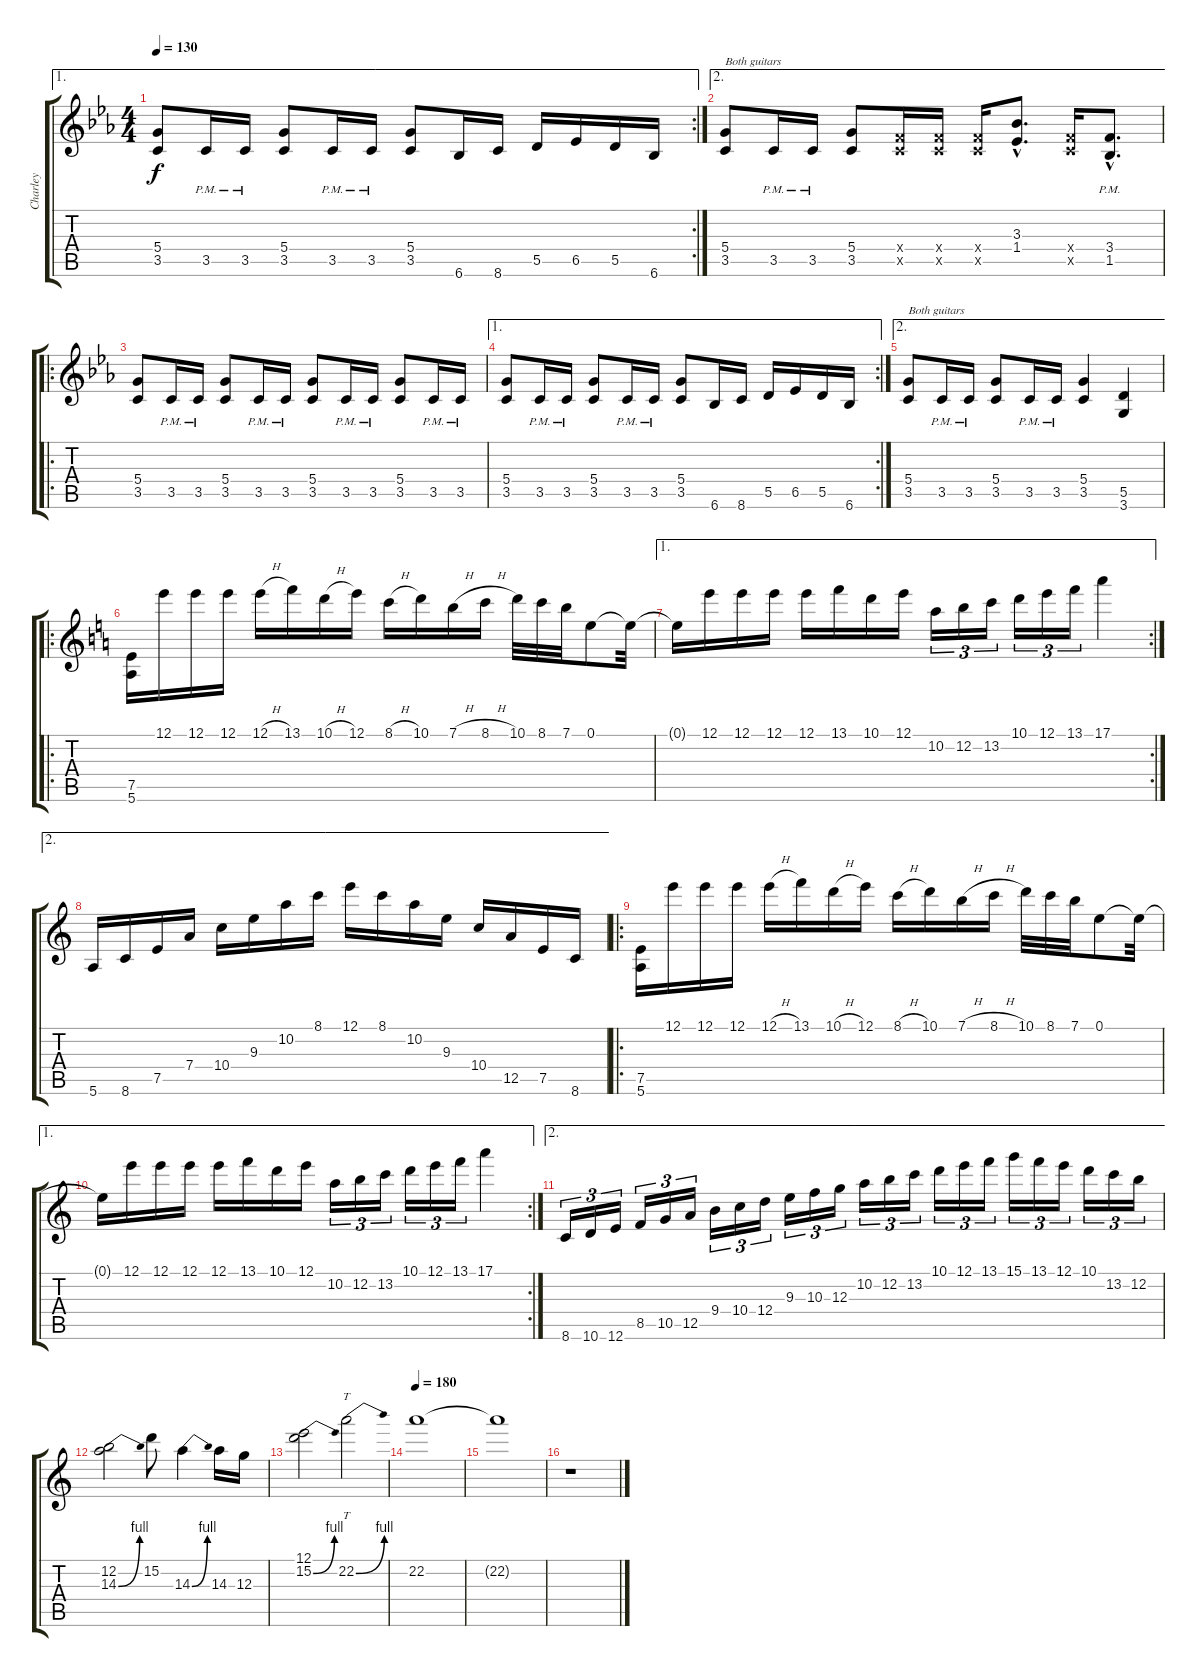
\track ("Charley" "Charley") {instrument overdrivenguitar}
\staff {score tabs}
\tuning (E4 B3 G3 D3 A2 E2) {hide}
\ae 1
\rc 2
\ts (4 4)
\tempo 130
\clef g2
\ks cminor
(5.4 3.5).8{dy f} 3.5{pm}.16 3.5{pm}.16 (5.4 3.5).8 3.5{pm}.16 3.5{pm}.16 (5.4 3.5).8 6.6.16 8.6.16 5.5.16 6.5.16 5.5.16 6.6.16 |
\ae 2
(5.4 3.5).8{txt "Both guitars"} 3.5{pm}.16 3.5{pm}.16 (5.4 3.5).8 (3.4{x} 3.5{x}).16 (3.4{x} 3.5{x}).16 (3.4{x} 3.5{x}).16 (3.3{hac} 1.4{hac}).8{d} (3.4{x} 3.5{x}).16 (3.4{hac} 1.5{hac pm}).8{d} |
\ro
(5.4 3.5).8 3.5{pm}.16 3.5{pm}.16 (5.4 3.5).8 3.5{pm}.16 3.5{pm}.16 (5.4 3.5).8 3.5{pm}.16 3.5{pm}.16 (5.4 3.5).8 3.5{pm}.16 3.5{pm}.16 |
\ae 1
\rc 2
(5.4 3.5).8 3.5{pm}.16 3.5{pm}.16 (5.4 3.5).8 3.5{pm}.16 3.5{pm}.16 (5.4 3.5).8 6.6.16 8.6.16 5.5.16 6.5.16 5.5.16 6.6.16 |
\ae 2
(5.4 3.5).8{txt "Both guitars"} 3.5{pm}.16 3.5{pm}.16 (5.4 3.5).8 3.5{pm}.16 3.5{pm}.16 (5.4 3.5).4 (5.5 3.6).4 |
\ro
\ks aminor
(7.5 5.6).16 12.1.16 12.1.16 12.1.16 12.1{h}.16 13.1.16 10.1{h}.16 12.1.16 8.1{h}.16 10.1.16 7.1{h}.16 8.1{h}.16 10.1.32 8.1.32 7.1.32 0.1.8 0.1{t}.32 |
\ae 1
\rc 2
0.1{t}.16 12.1.16 12.1.16 12.1.16 12.1.16 13.1.16 10.1.16 12.1.16 10.2.16{tu (3 2)} 12.2.16{tu (3 2)} 13.2.16{tu (3 2)} 10.1.16{tu (3 2)} 12.1.16{tu (3 2)} 13.1.16{tu (3 2)} 17.1.4 |
\ae 2
5.6.16 8.6.16 7.5.16 7.4.16 10.4.16 9.3.16 10.2.16 8.1.16 12.1.16 8.1.16 10.2.16 9.3.16 10.4.16 12.5.16 7.5.16 8.6.16 |
\ro
(7.5 5.6).16 12.1.16 12.1.16 12.1.16 12.1{h}.16 13.1.16 10.1{h}.16 12.1.16 8.1{h}.16 10.1.16 7.1{h}.16 8.1{h}.16 10.1.32 8.1.32 7.1.32 0.1.8 0.1{t}.32 |
\ae 1
\rc 2
0.1{t}.16 12.1.16 12.1.16 12.1.16 12.1.16 13.1.16 10.1.16 12.1.16 10.2.16{tu (3 2)} 12.2.16{tu (3 2)} 13.2.16{tu (3 2)} 10.1.16{tu (3 2)} 12.1.16{tu (3 2)} 13.1.16{tu (3 2)} 17.1.4 |
\ae 2
8.6.16{tu (3 2)} 10.6.16{tu (3 2)} 12.6.16{tu (3 2)} 8.5.16{tu (3 2)} 10.5.16{tu (3 2)} 12.5.16{tu (3 2)} 9.4.16{tu (3 2)} 10.4.16{tu (3 2)} 12.4.16{tu (3 2)} 9.3.16{tu (3 2)} 10.3.16{tu (3 2)} 12.3.16{tu (3 2)} 10.2.16{tu (3 2)} 12.2.16{tu (3 2)} 13.2.16{tu (3 2)} 10.1.16{tu (3 2)} 12.1.16{tu (3 2)} 13.1.16{tu (3 2)} 15.1.16{tu (3 2)} 13.1.16{tu (3 2)} 12.1.16{tu (3 2)} 10.1.16{tu (3 2)} 13.2.16{tu (3 2)} 12.2.16{tu (3 2)} |
(12.2 14.3{be (bend 0 0 60 4)}).2 15.2.8 14.3{be (bend 0 0 60 4)}.4 14.3.16 12.3.16 |
(12.1 15.2{be (bend 0 0 60 4)}).2 22.2{be (bend 0 0 60 4)}.2{tt} |
\tempo 180
22.2.1 |
22.2{t}.1 |
r.1
